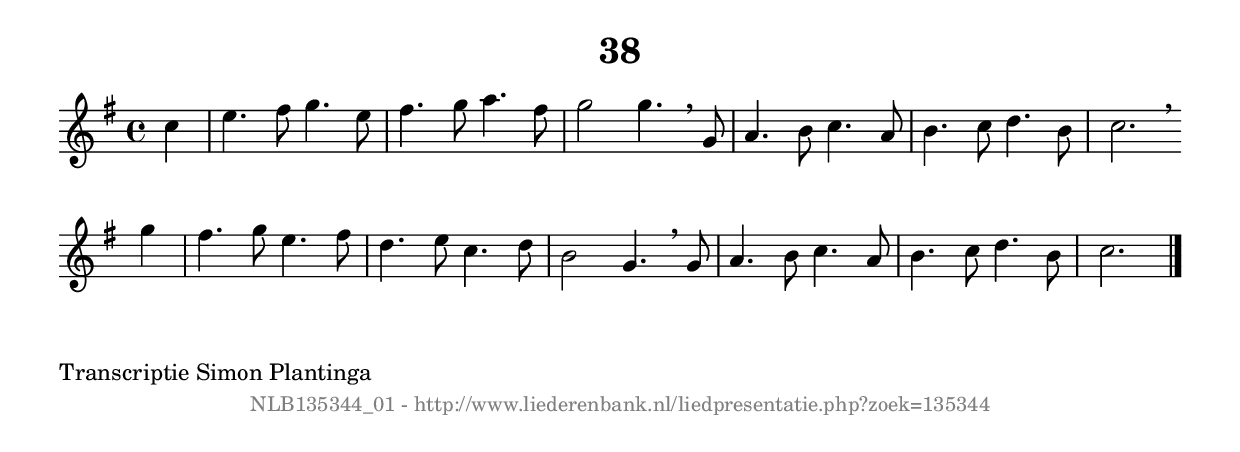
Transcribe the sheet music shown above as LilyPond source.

%
% produced by wce2krn 1.64 (7 June 2014)
%
\version"2.16"
#(append! paper-alist '(("long" . (cons (* 210 mm) (* 2000 mm)))))
#(set-default-paper-size "long")
sb = {\breathe}
mBreak = {\breathe }
bBreak = {\breathe }
x = {\once\override NoteHead #'style = #'cross }
gl=\glissando
itime={\override Staff.TimeSignature #'stencil = ##f }
ficta = {\once\set suggestAccidentals = ##t}
fine = {\once\override Score.RehearsalMark #'self-alignment-X = #1 \mark \markup {\italic{Fine}}}
dc = {\once\override Score.RehearsalMark #'self-alignment-X = #1 \mark \markup {\italic{D.C.}}}
dcf = {\once\override Score.RehearsalMark #'self-alignment-X = #1 \mark \markup {\italic{D.C. al Fine}}}
dcc = {\once\override Score.RehearsalMark #'self-alignment-X = #1 \mark \markup {\italic{D.C. al Coda}}}
ds = {\once\override Score.RehearsalMark #'self-alignment-X = #1 \mark \markup {\italic{D.S.}}}
dsf = {\once\override Score.RehearsalMark #'self-alignment-X = #1 \mark \markup {\italic{D.S. al Fine}}}
dsc = {\once\override Score.RehearsalMark #'self-alignment-X = #1 \mark \markup {\italic{D.S. al Coda}}}
pv = {\set Score.repeatCommands = #'((volta "1"))}
sv = {\set Score.repeatCommands = #'((volta "2"))}
tv = {\set Score.repeatCommands = #'((volta "3"))}
qv = {\set Score.repeatCommands = #'((volta "4"))}
xv = {\set Score.repeatCommands = #'((volta #f))}
\header{ tagline = ""
title = "38"
}
\score {{
\key c \lydian
\relative g'
{
\set melismaBusyProperties = #'()
\partial 32*8
\time 4/4
\tempo 4=120
\override Score.MetronomeMark #'transparent = ##t
\override Score.RehearsalMark #'break-visibility = #(vector #t #t #f)
c4 | e4. fis8 g4. e8 | fis4. g8 a4. fis8 | g2 g4. \sb g,8 | a4. b8 c4. a8 | b4. c8 d4. b8 | c2. \bar ":|:" \bBreak
g'4 | fis4. g8 e4. fis8 | d4. e8 c4. d8 | b2 g4. \sb g8 | a4. b8 c4. a8 | b4. c8 d4. b8 | c2. \bar "|."
 }}
 \midi { }
 \layout {
            indent = 0.0\cm
}
}
\markup { \wordwrap-string #" 
Transcriptie Simon Plantinga
"}
\markup { \vspace #0 } \markup { \with-color #grey \fill-line { \center-column { \smaller "NLB135344_01 - http://www.liederenbank.nl/liedpresentatie.php?zoek=135344" } } }
